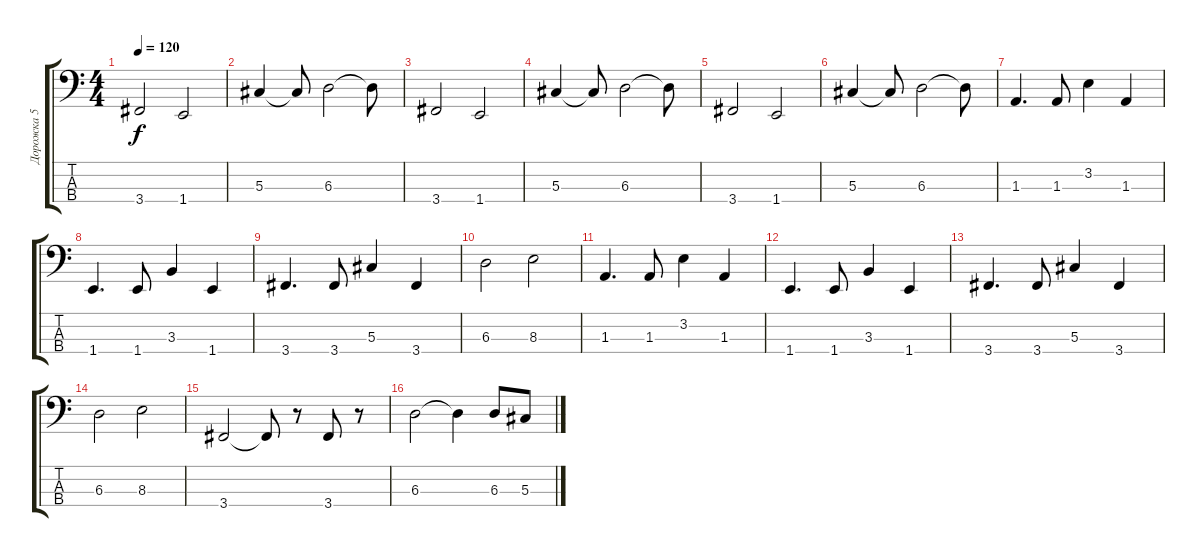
\track ("Дорожка 5" "Дорожка 5") {instrument electricbassfinger}
\staff {score tabs}
\tuning (Gb2 Db2 Ab1 Eb1) {hide}
\ts (4 4)
\tempo 120
\clef f4
\ks c
3.4.2{dy f} 1.4.2 |
5.3.4 5.3{t}.8 6.3.2 6.3{t}.8 |
3.4.2 1.4.2 |
5.3.4 5.3{t}.8 6.3.2 6.3{t}.8 |
3.4.2 1.4.2 |
5.3.4 5.3{t}.8 6.3.2 6.3{t}.8 |
1.3.4{d} 1.3.8 3.2.4 1.3.4 |
1.4.4{d} 1.4.8 3.3.4 1.4.4 |
3.4.4{d} 3.4.8 5.3.4 3.4.4 |
6.3.2 8.3.2 |
1.3.4{d} 1.3.8 3.2.4 1.3.4 |
1.4.4{d} 1.4.8 3.3.4 1.4.4 |
3.4.4{d} 3.4.8 5.3.4 3.4.4 |
6.3.2 8.3.2 |
3.4.2 3.4{t}.8 r.8 3.4.8 r.8 |
6.3.2 6.3{t}.4 6.3.8 5.3.8
